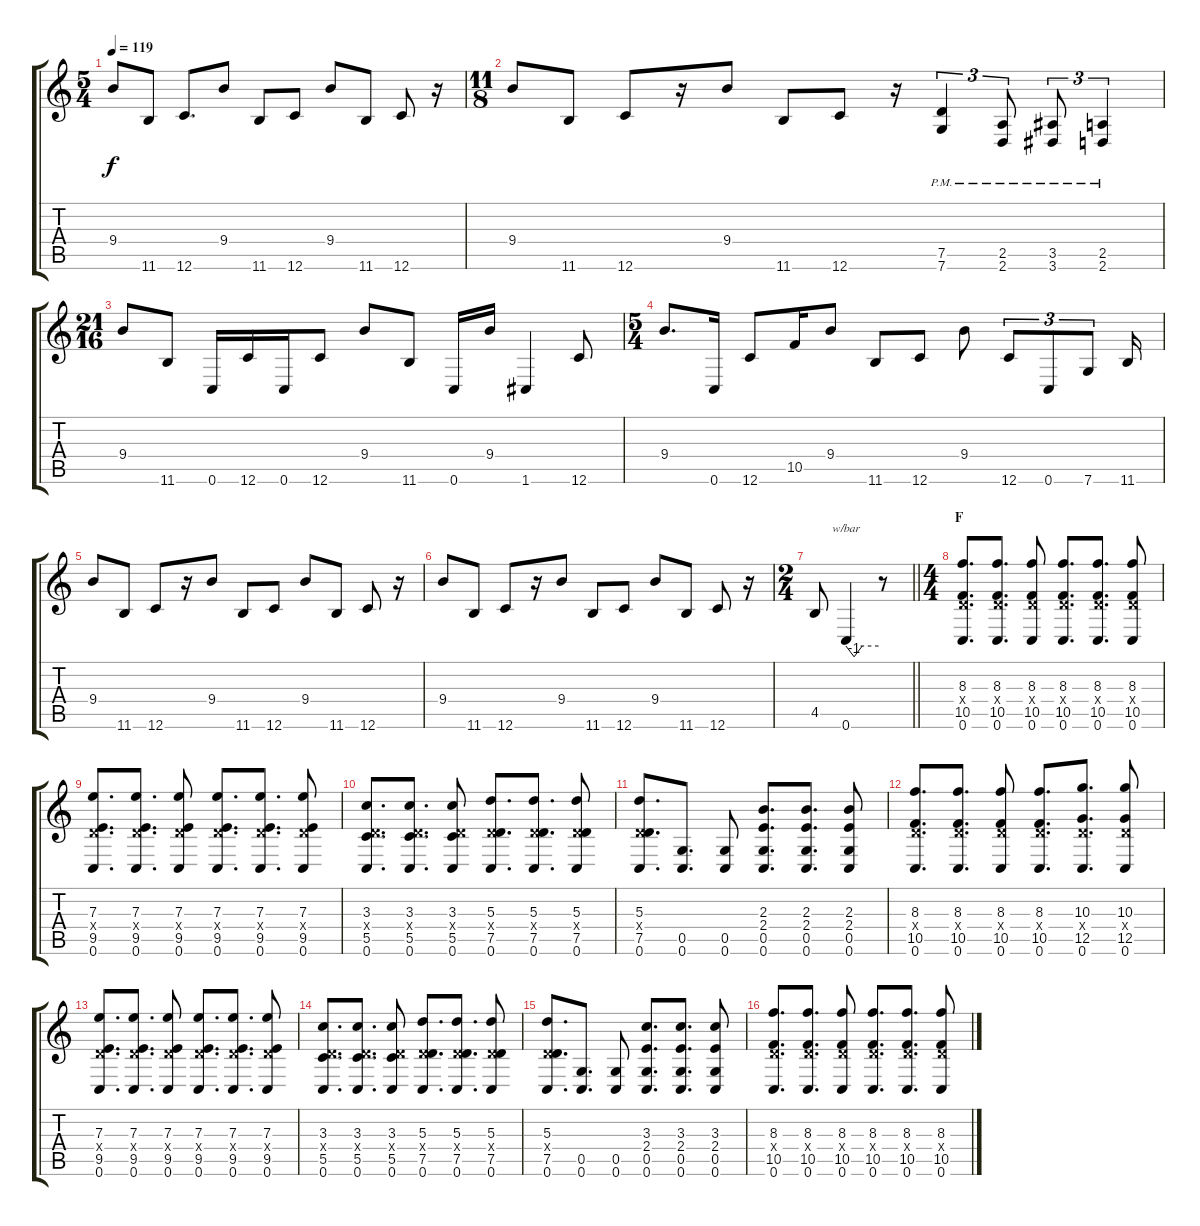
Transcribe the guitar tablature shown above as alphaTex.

\track "" {instrument acousticguitarsteel}
\staff {score tabs}
\tuning (G4 E4 A3 D3 G2 C2) {hide}
\ts (5 4)
\tempo 119
\clef g2
\ks c
9.4.8{dy f} 11.6.8 12.6.8{d} 9.4.8 11.6.8 12.6.8 9.4.8 11.6.8 12.6.8 r.16 |
\ts (11 8)
9.4.8 11.6.8 12.6.8 r.16 9.4.8 11.6.8 12.6.8 r.16 (7.5{pm} 7.6{pm}).4{tu (3 2)} (2.5{pm} 2.6{pm}).8{tu (3 2)} (3.5{pm} 3.6{pm}).8{tu (3 2)} (2.5{pm} 2.6{pm}).4{tu (3 2)} |
\ts (21 16)
9.4.8 11.6.8 0.6.16 12.6.16 0.6.16 12.6.8 9.4.8 11.6.8 0.6.16 9.4.16 1.6.4 12.6.8 |
\ts (5 4)
9.4.8{d} 0.6.16 12.6.8 10.5.16 9.4.8 11.6.8 12.6.8 9.4.8 12.6.8{tu (3 2)} 0.6.8{tu (3 2)} 7.6.8{tu (3 2)} 11.6.16 |
9.4.8 11.6.8 12.6.8 r.16 9.4.8 11.6.8 12.6.8 9.4.8 11.6.8 12.6.8 r.16 |
9.4.8 11.6.8 12.6.8 r.16 9.4.8 11.6.8 12.6.8 9.4.8 11.6.8 12.6.8 r.16 |
\ts (2 4)
\barLineRight lightlight
4.5.8 0.6.4{tbe (custom default 0 0 15 -4 30 0 60 0)} r.8 |
\ts (4 4)
\section ("" "F")
(8.3 0.4{x} 10.5 0.6).8{d} (8.3 0.4{x} 10.5 0.6).8{d} (8.3 0.4{x} 10.5 0.6).8 (8.3 0.4{x} 10.5 0.6).8{d} (8.3 0.4{x} 10.5 0.6).8{d} (8.3 0.4{x} 10.5 0.6).8 |
(7.3 0.4{x} 9.5 0.6).8{d} (7.3 0.4{x} 9.5 0.6).8{d} (7.3 0.4{x} 9.5 0.6).8 (7.3 0.4{x} 9.5 0.6).8{d} (7.3 0.4{x} 9.5 0.6).8{d} (7.3 0.4{x} 9.5 0.6).8 |
(3.3 0.4{x} 5.5 0.6).8{d} (3.3 0.4{x} 5.5 0.6).8{d} (3.3 0.4{x} 5.5 0.6).8 (5.3 0.4{x} 7.5 0.6).8{d} (5.3 0.4{x} 7.5 0.6).8{d} (5.3 0.4{x} 7.5 0.6).8 |
(5.3 0.4{x} 7.5 0.6).8{d} (0.5 0.6).8{d} (0.5 0.6).8 (2.3 2.4 0.5 0.6).8{d} (2.3 2.4 0.5 0.6).8{d} (2.3 2.4 0.5 0.6).8 |
(8.3 0.4{x} 10.5 0.6).8{d} (8.3 0.4{x} 10.5 0.6).8{d} (8.3 0.4{x} 10.5 0.6).8 (8.3 0.4{x} 10.5 0.6).8{d} (10.3 0.4{x} 12.5 0.6).8{d} (10.3 0.4{x} 12.5 0.6).8 |
(7.3 0.4{x} 9.5 0.6).8{d} (7.3 0.4{x} 9.5 0.6).8{d} (7.3 0.4{x} 9.5 0.6).8 (7.3 0.4{x} 9.5 0.6).8{d} (7.3 0.4{x} 9.5 0.6).8{d} (7.3 0.4{x} 9.5 0.6).8 |
(3.3 0.4{x} 5.5 0.6).8{d} (3.3 0.4{x} 5.5 0.6).8{d} (3.3 0.4{x} 5.5 0.6).8 (5.3 0.4{x} 7.5 0.6).8{d} (5.3 0.4{x} 7.5 0.6).8{d} (5.3 0.4{x} 7.5 0.6).8 |
(5.3 0.4{x} 7.5 0.6).8{d} (0.5 0.6).8{d} (0.5 0.6).8 (3.3 2.4 0.5 0.6).8{d} (3.3 2.4 0.5 0.6).8{d} (3.3 2.4 0.5 0.6).8 |
(8.3 0.4{x} 10.5 0.6).8{d} (8.3 0.4{x} 10.5 0.6).8{d} (8.3 0.4{x} 10.5 0.6).8 (8.3 0.4{x} 10.5 0.6).8{d} (8.3 0.4{x} 10.5 0.6).8{d} (8.3 0.4{x} 10.5 0.6).8
